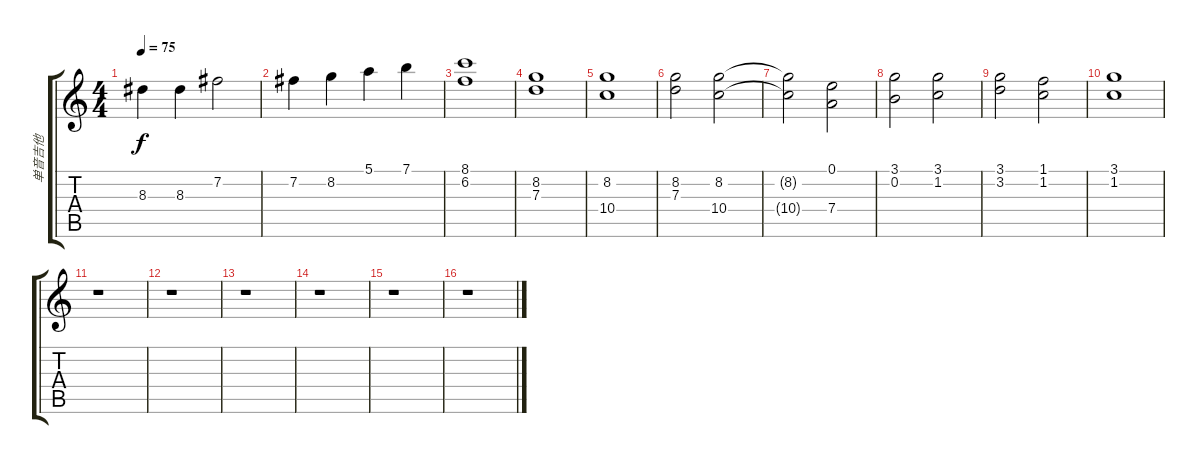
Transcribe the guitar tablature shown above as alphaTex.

\track ("单音吉他" "单音吉他") {instrument synthbass1}
\staff {score tabs}
\tuning (E4 B3 G3 D3 A2 E2) {hide}
\ts (4 4)
\tempo 75
\clef g2
\ks c
8.3.4{dy f} 8.3.4 7.2.2 |
7.2.4 8.2.4 5.1.4 7.1.4 |
(8.1 6.2).1 |
(8.2 7.3).1 |
(8.2 10.4).1 |
(8.2 7.3).2 (8.2 10.4).2 |
(8.2{t} 10.4{t}).2 (0.1 7.4).2 |
(3.1 0.2).2 (3.1 1.2).2 |
(3.1 3.2).2 (1.1 1.2).2 |
(3.1 1.2).1 |
r.1 |
r.1 |
r.1 |
r.1 |
r.1 |
r.1
